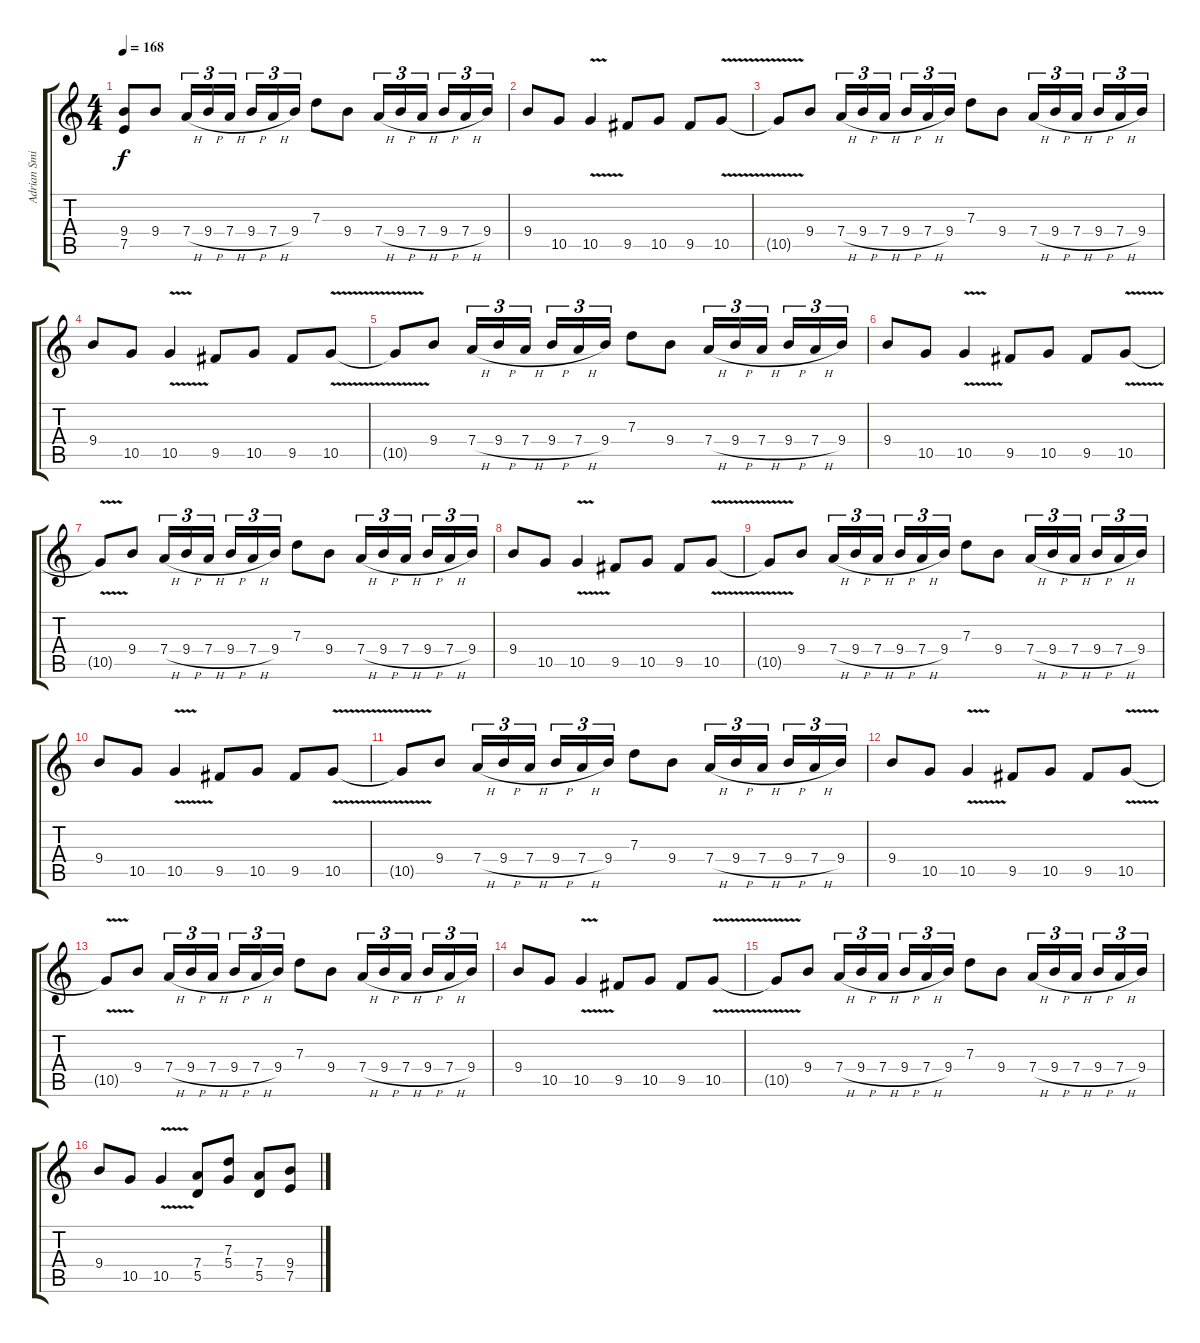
\track ("Adrian Smith" "Adrian Smi") {instrument overdrivenguitar}
\staff {score tabs}
\tuning (E4 B3 G3 D3 A2 E2) {hide}
\ts (4 4)
\tempo 168
\clef g2
\ks c
(9.4{t} 7.5{t}).8{dy f} 9.4.8 7.4{h}.16{tu (3 2)} 9.4{h}.16{tu (3 2)} 7.4{h}.16{tu (3 2) beam splitsecondary} 9.4{h}.16{tu (3 2)} 7.4{h}.16{tu (3 2)} 9.4.16{tu (3 2)} 7.3.8 9.4.8 7.4{h}.16{tu (3 2)} 9.4{h}.16{tu (3 2)} 7.4{h}.16{tu (3 2) beam splitsecondary} 9.4{h}.16{tu (3 2)} 7.4{h}.16{tu (3 2)} 9.4.16{tu (3 2)} |
9.4.8 10.5.8 10.5{v}.4 9.5.8 10.5.8 9.5.8 10.5{v}.8 |
10.5{t}.8 9.4.8 7.4{h}.16{tu (3 2)} 9.4{h}.16{tu (3 2)} 7.4{h}.16{tu (3 2) beam splitsecondary} 9.4{h}.16{tu (3 2)} 7.4{h}.16{tu (3 2)} 9.4.16{tu (3 2)} 7.3.8 9.4.8 7.4{h}.16{tu (3 2)} 9.4{h}.16{tu (3 2)} 7.4{h}.16{tu (3 2) beam splitsecondary} 9.4{h}.16{tu (3 2)} 7.4{h}.16{tu (3 2)} 9.4.16{tu (3 2)} |
9.4.8 10.5.8 10.5{v}.4 9.5.8 10.5.8 9.5.8 10.5{v}.8 |
10.5{t}.8 9.4.8 7.4{h}.16{tu (3 2)} 9.4{h}.16{tu (3 2)} 7.4{h}.16{tu (3 2) beam splitsecondary} 9.4{h}.16{tu (3 2)} 7.4{h}.16{tu (3 2)} 9.4.16{tu (3 2)} 7.3.8 9.4.8 7.4{h}.16{tu (3 2)} 9.4{h}.16{tu (3 2)} 7.4{h}.16{tu (3 2) beam splitsecondary} 9.4{h}.16{tu (3 2)} 7.4{h}.16{tu (3 2)} 9.4.16{tu (3 2)} |
9.4.8 10.5.8 10.5{v}.4 9.5.8 10.5.8 9.5.8 10.5{v}.8 |
10.5{t}.8 9.4.8 7.4{h}.16{tu (3 2)} 9.4{h}.16{tu (3 2)} 7.4{h}.16{tu (3 2) beam splitsecondary} 9.4{h}.16{tu (3 2)} 7.4{h}.16{tu (3 2)} 9.4.16{tu (3 2)} 7.3.8 9.4.8 7.4{h}.16{tu (3 2)} 9.4{h}.16{tu (3 2)} 7.4{h}.16{tu (3 2) beam splitsecondary} 9.4{h}.16{tu (3 2)} 7.4{h}.16{tu (3 2)} 9.4.16{tu (3 2)} |
9.4.8 10.5.8 10.5{v}.4 9.5.8 10.5.8 9.5.8 10.5{v}.8 |
10.5{t}.8 9.4.8 7.4{h}.16{tu (3 2)} 9.4{h}.16{tu (3 2)} 7.4{h}.16{tu (3 2) beam splitsecondary} 9.4{h}.16{tu (3 2)} 7.4{h}.16{tu (3 2)} 9.4.16{tu (3 2)} 7.3.8 9.4.8 7.4{h}.16{tu (3 2)} 9.4{h}.16{tu (3 2)} 7.4{h}.16{tu (3 2) beam splitsecondary} 9.4{h}.16{tu (3 2)} 7.4{h}.16{tu (3 2)} 9.4.16{tu (3 2)} |
9.4.8 10.5.8 10.5{v}.4 9.5.8 10.5.8 9.5.8 10.5{v}.8 |
10.5{t}.8 9.4.8 7.4{h}.16{tu (3 2)} 9.4{h}.16{tu (3 2)} 7.4{h}.16{tu (3 2) beam splitsecondary} 9.4{h}.16{tu (3 2)} 7.4{h}.16{tu (3 2)} 9.4.16{tu (3 2)} 7.3.8 9.4.8 7.4{h}.16{tu (3 2)} 9.4{h}.16{tu (3 2)} 7.4{h}.16{tu (3 2) beam splitsecondary} 9.4{h}.16{tu (3 2)} 7.4{h}.16{tu (3 2)} 9.4.16{tu (3 2)} |
9.4.8 10.5.8 10.5{v}.4 9.5.8 10.5.8 9.5.8 10.5{v}.8 |
10.5{t}.8 9.4.8 7.4{h}.16{tu (3 2)} 9.4{h}.16{tu (3 2)} 7.4{h}.16{tu (3 2) beam splitsecondary} 9.4{h}.16{tu (3 2)} 7.4{h}.16{tu (3 2)} 9.4.16{tu (3 2)} 7.3.8 9.4.8 7.4{h}.16{tu (3 2)} 9.4{h}.16{tu (3 2)} 7.4{h}.16{tu (3 2) beam splitsecondary} 9.4{h}.16{tu (3 2)} 7.4{h}.16{tu (3 2)} 9.4.16{tu (3 2)} |
9.4.8 10.5.8 10.5{v}.4 9.5.8 10.5.8 9.5.8 10.5{v}.8 |
10.5{t}.8 9.4.8 7.4{h}.16{tu (3 2)} 9.4{h}.16{tu (3 2)} 7.4{h}.16{tu (3 2) beam splitsecondary} 9.4{h}.16{tu (3 2)} 7.4{h}.16{tu (3 2)} 9.4.16{tu (3 2)} 7.3.8 9.4.8 7.4{h}.16{tu (3 2)} 9.4{h}.16{tu (3 2)} 7.4{h}.16{tu (3 2) beam splitsecondary} 9.4{h}.16{tu (3 2)} 7.4{h}.16{tu (3 2)} 9.4.16{tu (3 2)} |
9.4.8 10.5.8 10.5{v}.4 (7.4 5.5).8 (7.3 5.4).8 (7.4 5.5).8 (9.4 7.5).8
